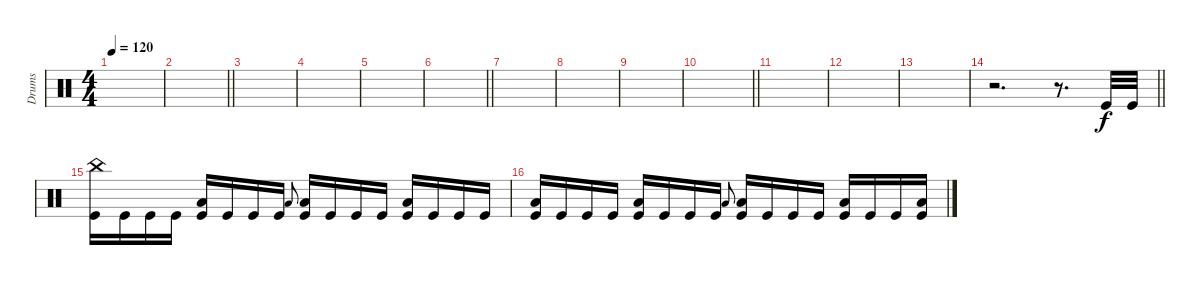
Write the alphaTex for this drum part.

\track ("Drums" "Drums") {instrument percussion}
\staff
\articulation defaults
\ts (4 4)
\tempo 120
\clef neutral
\ks c
|
\barLineRight lightlight
|
|
|
|
\barLineRight lightlight
|
|
|
|
\barLineRight lightlight
|
|
|
|
\barLineRight lightlight
r.2{d} r.8{d} "Kick (hit)".32 "Kick (hit)".32 |
\section ("" "")
("China (hit)" "Kick (hit)").16 "Kick (hit)".16 "Kick (hit)".16 "Kick (hit)".16 ("Low Floor Tom (hit)" "Kick (hit)").16 "Kick (hit)".16 "Kick (hit)".16 "Kick (hit)".16 "Low Floor Tom (hit)".8{gr onbeat} ("Low Floor Tom (hit)" "Kick (hit)").16 "Kick (hit)".16 "Kick (hit)".16 "Kick (hit)".16 ("Low Floor Tom (hit)" "Kick (hit)").16 "Kick (hit)".16 "Kick (hit)".16 "Kick (hit)".16 |
("Low Floor Tom (hit)" "Kick (hit)").16 "Kick (hit)".16 "Kick (hit)".16 "Kick (hit)".16 ("Low Floor Tom (hit)" "Kick (hit)").16 "Kick (hit)".16 "Kick (hit)".16 "Kick (hit)".16 "Low Floor Tom (hit)".8{gr onbeat} ("Low Floor Tom (hit)" "Kick (hit)").16 "Kick (hit)".16 "Kick (hit)".16 "Kick (hit)".16 ("Low Floor Tom (hit)" "Kick (hit)").16 "Kick (hit)".16 "Kick (hit)".16 ("Low Floor Tom (hit)" "Kick (hit)").16
